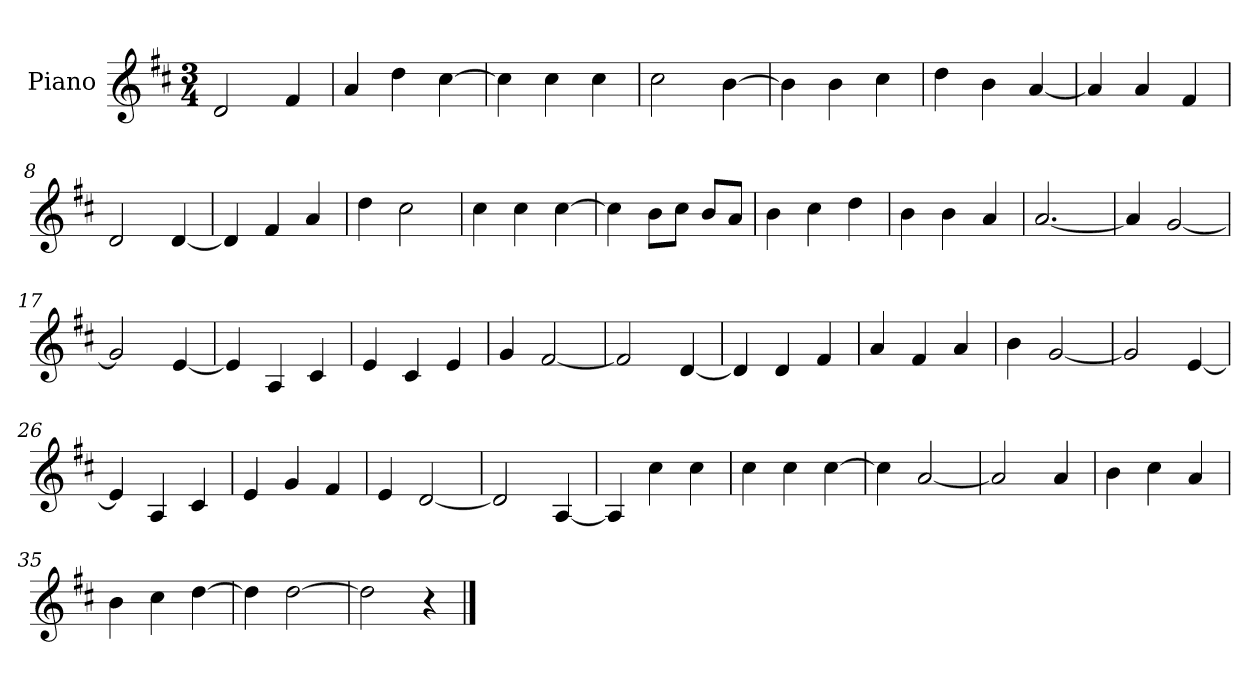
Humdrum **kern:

**kern
*part1
*staff1
*I"Piano
*I'P-no
*clefG2
*k[f#c#]
*M3/4
*MM179
=1
2d/
4f#/
=2
4a/
4dd\
[4cc#\
=3
4cc#\]
4cc#\
4cc#\
=4
2cc#\
[4b\
=5
4b\]
4b\
4cc#\
=6
4dd\
4b\
[4a/
=7
4a/]
4a/
4f#/
=8
2d/
[4d/
=9
4d/]
4f#/
4a/
=10
4dd\
2cc#\
=11
4cc#\
4cc#\
[4cc#\
!!LO:LB:g=z
=12
4cc#\]
8b\L
8cc#\J
8b/L
8a/J
=13
4b\
4cc#\
4dd\
=14
4b\
4b\
4a/
=15
[2.a/
=16
4a/]
[2g/
=17
2g/]
[4e/
=18
4e/]
4A/
4c#/
=19
4e/
4c#/
4e/
=20
4g/
[2f#/
=21
2f#/]
[4d/
=22
4d/]
4d/
4f#/
=23
4a/
4f#/
4a/
!!LO:LB:g=z
=24
4b\
[2g/
=25
2g/]
[4e/
=26
4e/]
4A/
4c#/
=27
4e/
4g/
4f#/
=28
4e/
[2d/
=29
2d/]
[4A/
=30
4A/]
4cc#\
4cc#\
=31
4cc#\
4cc#\
[4cc#\
=32
4cc#\]
[2a/
=33
2a/]
4a/
=34
4b\
4cc#\
4a/
=35
4b\
4cc#\
[4dd\
!!LO:LB:g=z
=36
4dd\]
[2dd\
=37
2dd\]
4r
==
*-
